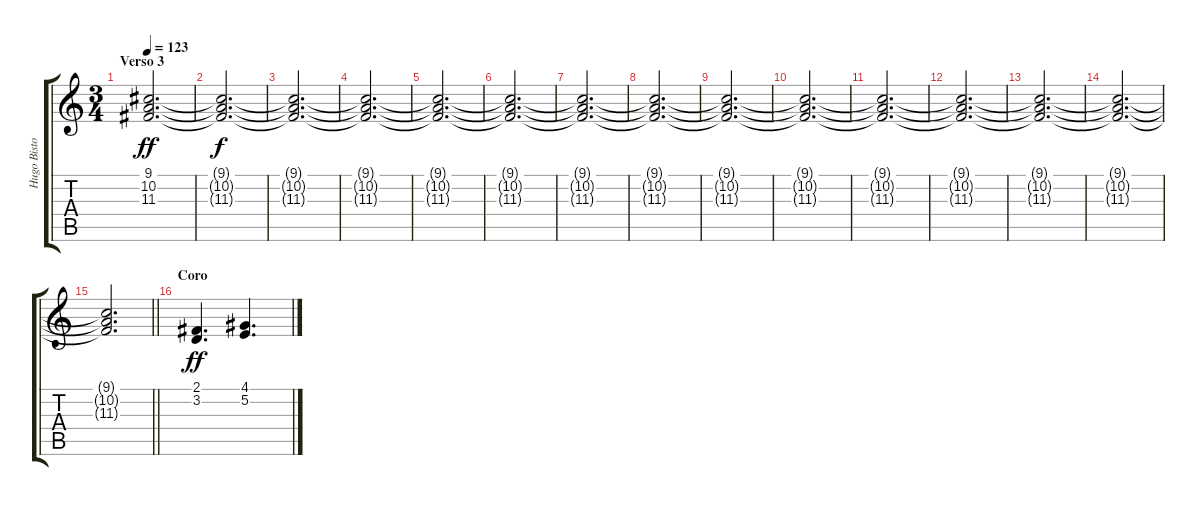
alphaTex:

\track ("Hugo Bistolfi" "Hugo Bisto") {instrument stringensemble1}
\staff {score tabs}
\tuning (E4 B3 G3 D3 A2 E2) {hide}
\ts (3 4)
\section ("" "Verso 3")
\tempo 123
\clef g2
\ks c
(9.1 10.2 11.3).2{d dy ff} |
(9.1{t} 10.2{t} 11.3{t}).2{d dy f} |
(9.1{t} 10.2{t} 11.3{t}).2{d} |
(9.1{t} 10.2{t} 11.3{t}).2{d} |
(9.1{t} 10.2{t} 11.3{t}).2{d} |
(9.1{t} 10.2{t} 11.3{t}).2{d} |
(9.1{t} 10.2{t} 11.3{t}).2{d} |
(9.1{t} 10.2{t} 11.3{t}).2{d} |
(9.1{t} 10.2{t} 11.3{t}).2{d} |
(9.1{t} 10.2{t} 11.3{t}).2{d} |
(9.1{t} 10.2{t} 11.3{t}).2{d} |
(9.1{t} 10.2{t} 11.3{t}).2{d} |
(9.1{t} 10.2{t} 11.3{t}).2{d} |
(9.1{t} 10.2{t} 11.3{t}).2{d} |
\barLineRight lightlight
(9.1{t} 10.2{t} 11.3{t}).2{d} |
\section ("" "Coro")
(2.1 3.2).4{d dy ff} (4.1 5.2).4{d}
